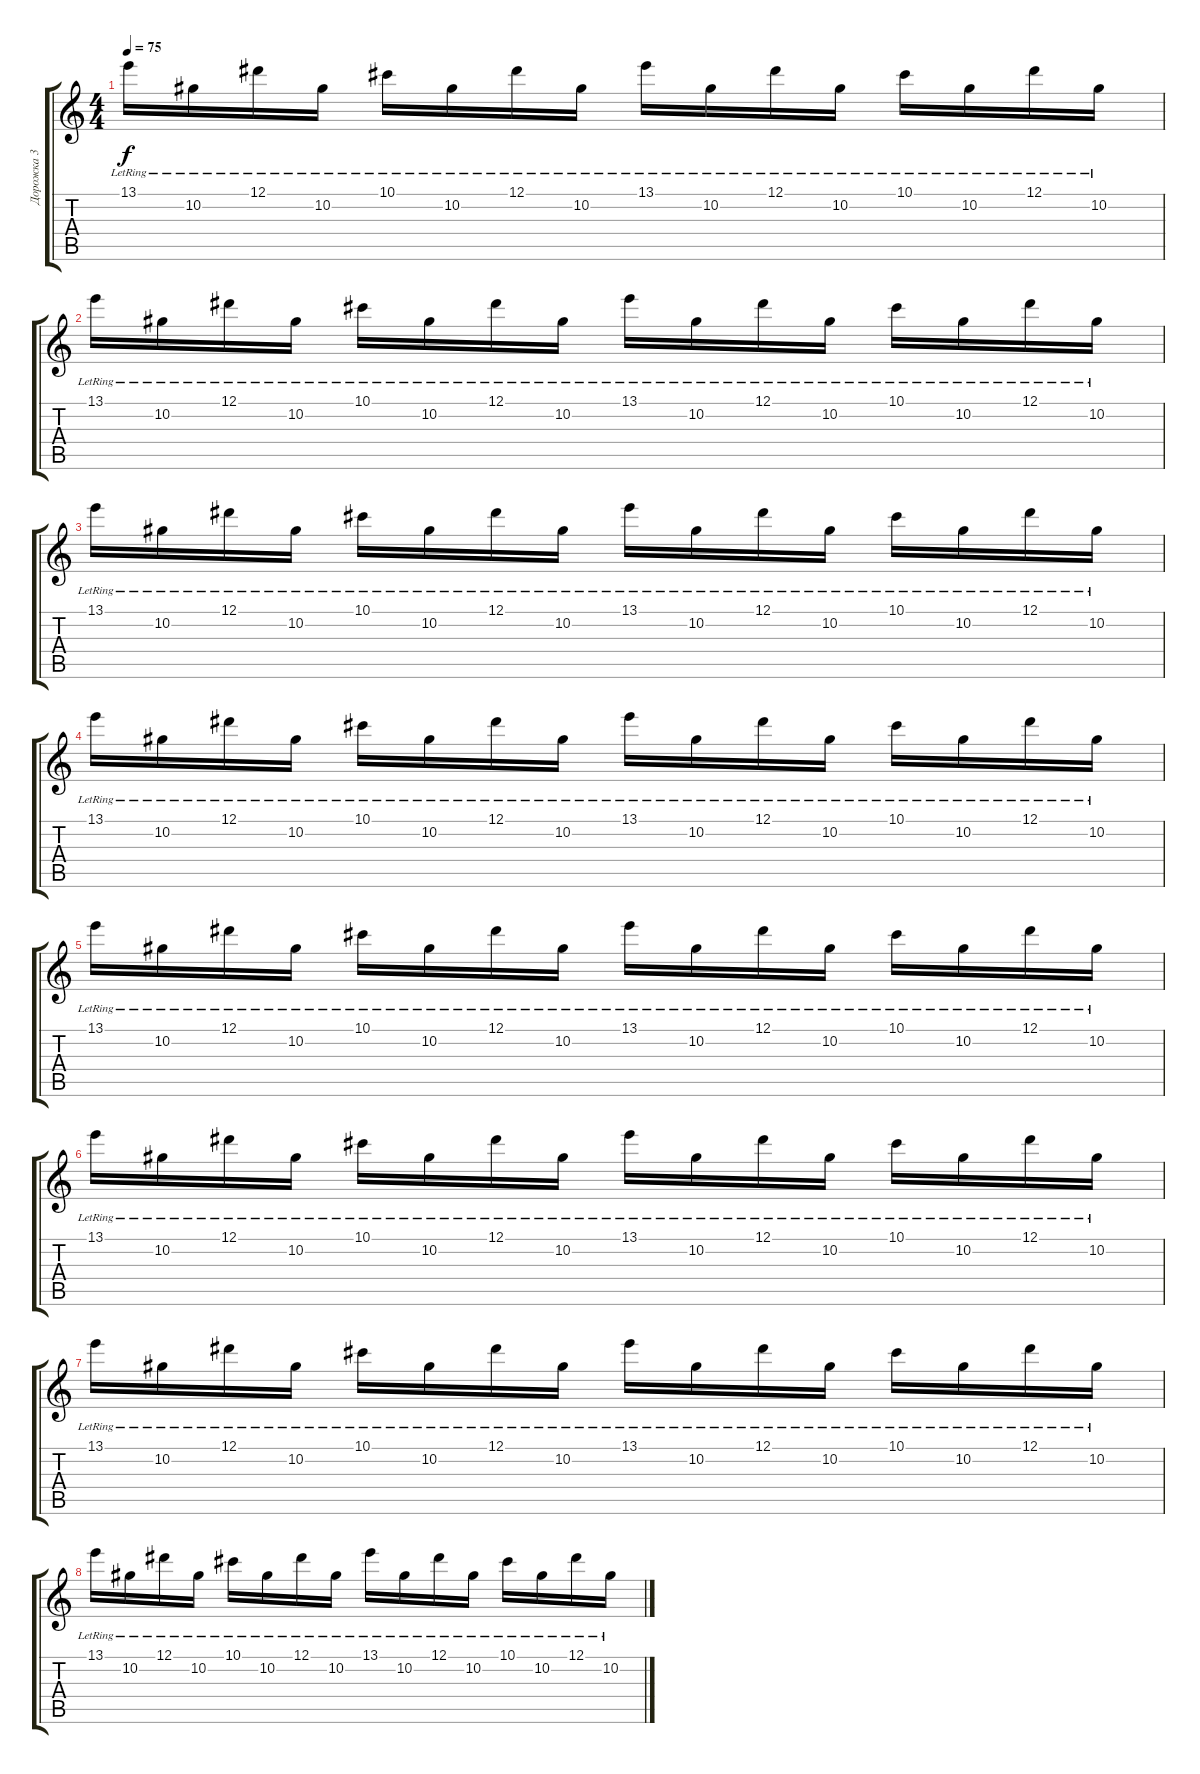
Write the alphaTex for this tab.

\track ("Дорожка 3" "Дорожка 3") {instrument overdrivenguitar}
\staff {score tabs}
\tuning (Eb4 Bb3 Gb3 Db3 Ab2 Db2) {hide}
\ts (4 4)
\tempo 75
\clef g2
\ks c
13.1{lr}.16{dy f} 10.2{lr}.16 12.1{lr}.16 10.2{lr}.16 10.1{lr}.16 10.2{lr}.16 12.1{lr}.16 10.2{lr}.16 13.1{lr}.16 10.2{lr}.16 12.1{lr}.16 10.2{lr}.16 10.1{lr}.16 10.2{lr}.16 12.1{lr}.16 10.2{lr}.16 |
13.1{lr}.16 10.2{lr}.16 12.1{lr}.16 10.2{lr}.16 10.1{lr}.16 10.2{lr}.16 12.1{lr}.16 10.2{lr}.16 13.1{lr}.16 10.2{lr}.16 12.1{lr}.16 10.2{lr}.16 10.1{lr}.16 10.2{lr}.16 12.1{lr}.16 10.2{lr}.16 |
13.1{lr}.16 10.2{lr}.16 12.1{lr}.16 10.2{lr}.16 10.1{lr}.16 10.2{lr}.16 12.1{lr}.16 10.2{lr}.16 13.1{lr}.16 10.2{lr}.16 12.1{lr}.16 10.2{lr}.16 10.1{lr}.16 10.2{lr}.16 12.1{lr}.16 10.2{lr}.16 |
13.1{lr}.16 10.2{lr}.16 12.1{lr}.16 10.2{lr}.16 10.1{lr}.16 10.2{lr}.16 12.1{lr}.16 10.2{lr}.16 13.1{lr}.16 10.2{lr}.16 12.1{lr}.16 10.2{lr}.16 10.1{lr}.16 10.2{lr}.16 12.1{lr}.16 10.2{lr}.16 |
13.1{lr}.16 10.2{lr}.16 12.1{lr}.16 10.2{lr}.16 10.1{lr}.16 10.2{lr}.16 12.1{lr}.16 10.2{lr}.16 13.1{lr}.16 10.2{lr}.16 12.1{lr}.16 10.2{lr}.16 10.1{lr}.16 10.2{lr}.16 12.1{lr}.16 10.2{lr}.16 |
13.1{lr}.16 10.2{lr}.16 12.1{lr}.16 10.2{lr}.16 10.1{lr}.16 10.2{lr}.16 12.1{lr}.16 10.2{lr}.16 13.1{lr}.16 10.2{lr}.16 12.1{lr}.16 10.2{lr}.16 10.1{lr}.16 10.2{lr}.16 12.1{lr}.16 10.2{lr}.16 |
13.1{lr}.16 10.2{lr}.16 12.1{lr}.16 10.2{lr}.16 10.1{lr}.16 10.2{lr}.16 12.1{lr}.16 10.2{lr}.16 13.1{lr}.16 10.2{lr}.16 12.1{lr}.16 10.2{lr}.16 10.1{lr}.16 10.2{lr}.16 12.1{lr}.16 10.2{lr}.16 |
13.1{lr}.16 10.2{lr}.16 12.1{lr}.16 10.2{lr}.16 10.1{lr}.16 10.2{lr}.16 12.1{lr}.16 10.2{lr}.16 13.1{lr}.16 10.2{lr}.16 12.1{lr}.16 10.2{lr}.16 10.1{lr}.16 10.2{lr}.16 12.1{lr}.16 10.2{lr}.16
